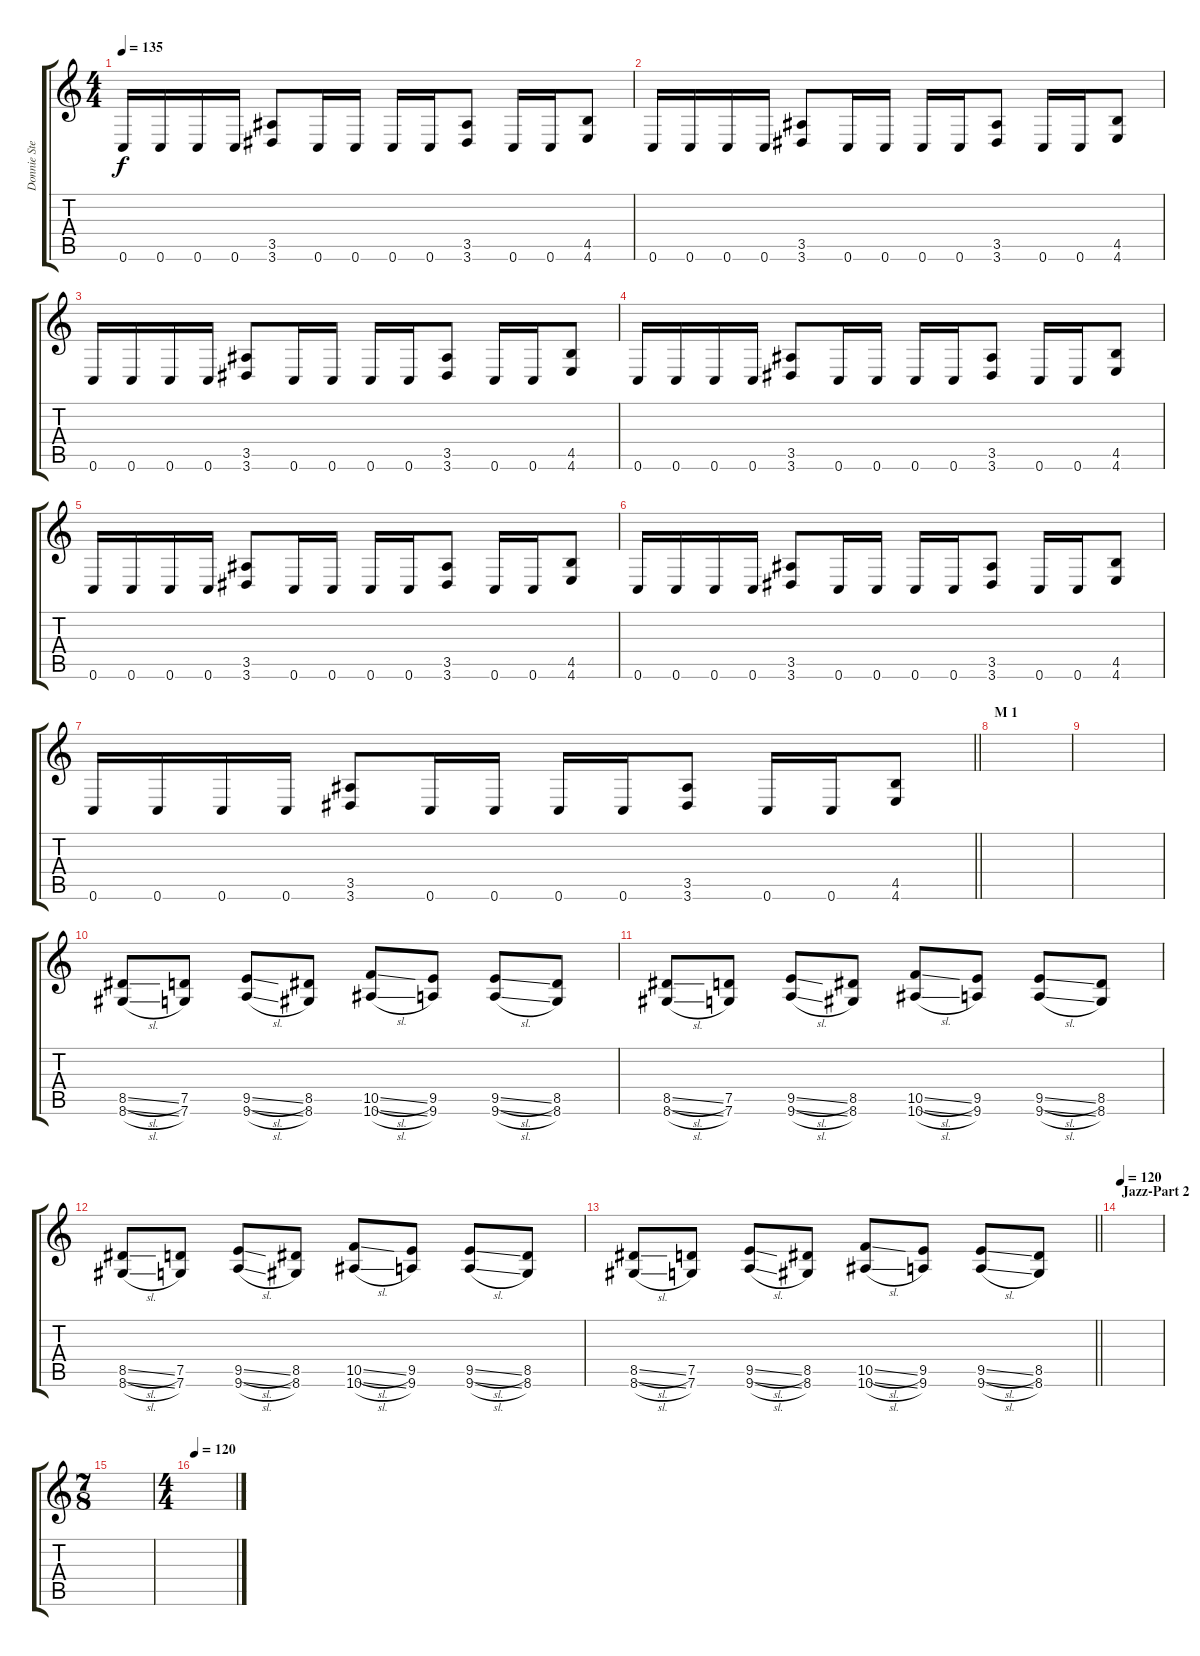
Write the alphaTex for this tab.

\track ("Donnie Steele" "Donnie Ste") {instrument distortionguitar}
\staff {score tabs}
\tuning (D4 A3 F3 C3 G2 C2) {hide}
\ts (4 4)
\tempo 135
\clef g2
\ks c
0.6.16{dy f} 0.6.16 0.6.16 0.6.16 (3.5 3.6).8 0.6.16 0.6.16 0.6.16 0.6.16 (3.5 3.6).8 0.6.16 0.6.16 (4.5 4.6).8 |
0.6.16 0.6.16 0.6.16 0.6.16 (3.5 3.6).8 0.6.16 0.6.16 0.6.16 0.6.16 (3.5 3.6).8 0.6.16 0.6.16 (4.5 4.6).8 |
0.6.16 0.6.16 0.6.16 0.6.16 (3.5 3.6).8 0.6.16 0.6.16 0.6.16 0.6.16 (3.5 3.6).8 0.6.16 0.6.16 (4.5 4.6).8 |
0.6.16 0.6.16 0.6.16 0.6.16 (3.5 3.6).8 0.6.16 0.6.16 0.6.16 0.6.16 (3.5 3.6).8 0.6.16 0.6.16 (4.5 4.6).8 |
0.6.16 0.6.16 0.6.16 0.6.16 (3.5 3.6).8 0.6.16 0.6.16 0.6.16 0.6.16 (3.5 3.6).8 0.6.16 0.6.16 (4.5 4.6).8 |
0.6.16 0.6.16 0.6.16 0.6.16 (3.5 3.6).8 0.6.16 0.6.16 0.6.16 0.6.16 (3.5 3.6).8 0.6.16 0.6.16 (4.5 4.6).8 |
\barLineRight lightlight
0.6.16 0.6.16 0.6.16 0.6.16 (3.5 3.6).8 0.6.16 0.6.16 0.6.16 0.6.16 (3.5 3.6).8 0.6.16 0.6.16 (4.5 4.6).8 |
\section ("" "M 1")
|
|
(8.5{sl} 8.6{sl}).8 (7.5 7.6).8 (9.5{sl} 9.6{sl}).8 (8.5 8.6).8 (10.5{sl} 10.6{sl}).8 (9.5 9.6).8 (9.5{sl} 9.6{sl}).8 (8.5 8.6).8 |
(8.5{sl} 8.6{sl}).8 (7.5 7.6).8 (9.5{sl} 9.6{sl}).8 (8.5 8.6).8 (10.5{sl} 10.6{sl}).8 (9.5 9.6).8 (9.5{sl} 9.6{sl}).8 (8.5 8.6).8 |
(8.5{sl} 8.6{sl}).8 (7.5 7.6).8 (9.5{sl} 9.6{sl}).8 (8.5 8.6).8 (10.5{sl} 10.6{sl}).8 (9.5 9.6).8 (9.5{sl} 9.6{sl}).8 (8.5 8.6).8 |
\barLineRight lightlight
(8.5{sl} 8.6{sl}).8 (7.5 7.6).8 (9.5{sl} 9.6{sl}).8 (8.5 8.6).8 (10.5{sl} 10.6{sl}).8 (9.5 9.6).8 (9.5{sl} 9.6{sl}).8 (8.5 8.6).8 |
\section ("" "Jazz-Part 2")
\tempo 120
|
\ts (7 8)
|
\ts (4 4)
\tempo 120
